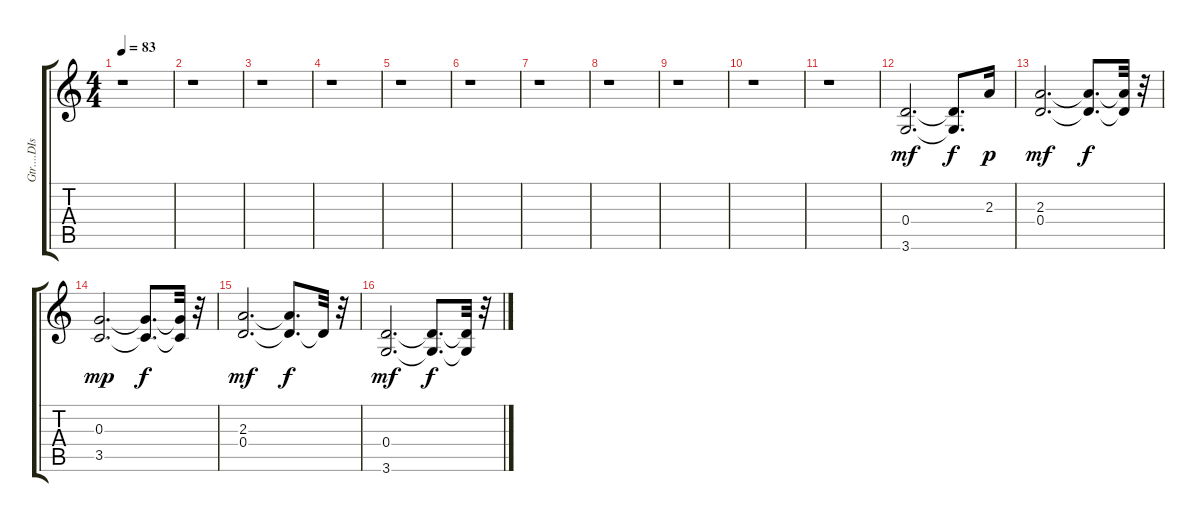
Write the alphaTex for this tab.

\track ("Gtr....DIs...       " "Gtr....DIs") {instrument distortionguitar}
\staff {score tabs}
\tuning (E4 B3 G3 D3 A2 E2) {hide}
\ts (4 4)
\tempo 83
\clef g2
\ks c
r.1{dy mf} |
r.1 |
r.1 |
r.1 |
r.1 |
r.1 |
r.1 |
r.1 |
r.1 |
r.1 |
r.1 |
(0.4 3.6).2{d} (0.4{t} 3.6{t}).8{d dy f} 2.3.16{dy p} |
(2.3 0.4).2{d dy mf} (2.3{t} 0.4{t}).8{d dy f} (2.3{t} 0.4{t}).32 r.32 |
(0.3 3.5).2{d dy mp} (0.3{t} 3.5{t}).8{d dy f} (0.3{t} 3.5{t}).32 r.32 |
(2.3 0.4).2{d dy mf} (2.3{t} 0.4{t}).8{d dy f} 0.4{t}.32 r.32 |
(0.4 3.6).2{d dy mf} (0.4{t} 3.6{t}).8{d dy f} (0.4{t} 3.6{t}).32 r.32
